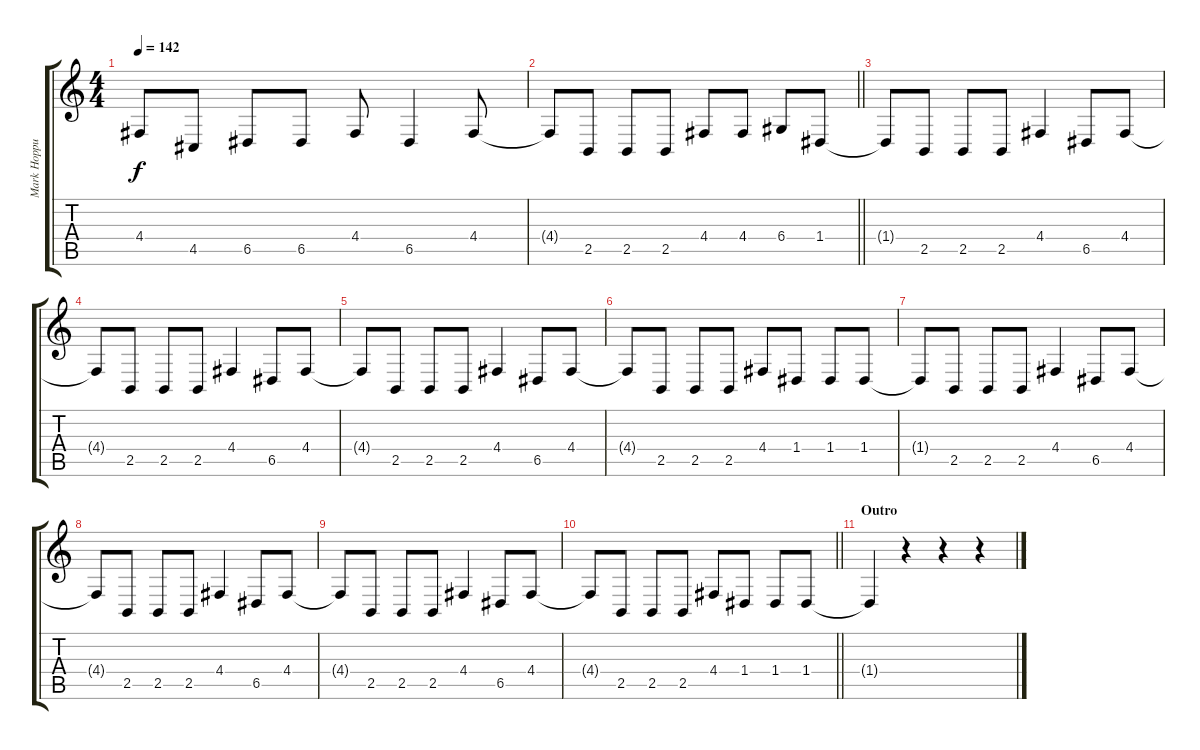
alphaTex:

\track ("Mark Hoppus - Vocals" "Mark Hoppu") {instrument tenorsax}
\staff {score tabs}
\tuning (E4 B3 G3 D3 A2 E2) {hide}
\ts (4 4)
\tempo 142
\clef g2
\ks c
4.4{t}.8{dy f} 4.5.8 6.5.8 6.5.8 4.4.8 6.5.4 4.4.8 |
\barLineRight lightlight
4.4{t}.8 2.5.8 2.5.8 2.5.8 4.4.8 4.4.8 6.4.8 1.4.8 |
1.4{t}.8 2.5.8 2.5.8 2.5.8 4.4.4 6.5.8 4.4.8 |
4.4{t}.8 2.5.8 2.5.8 2.5.8 4.4.4 6.5.8 4.4.8 |
4.4{t}.8 2.5.8 2.5.8 2.5.8 4.4.4 6.5.8 4.4.8 |
4.4{t}.8 2.5.8 2.5.8 2.5.8 4.4.8 1.4.8 1.4.8 1.4.8 |
1.4{t}.8 2.5.8 2.5.8 2.5.8 4.4.4 6.5.8 4.4.8 |
4.4{t}.8 2.5.8 2.5.8 2.5.8 4.4.4 6.5.8 4.4.8 |
4.4{t}.8 2.5.8 2.5.8 2.5.8 4.4.4 6.5.8 4.4.8 |
\barLineRight lightlight
4.4{t}.8 2.5.8 2.5.8 2.5.8 4.4.8 1.4.8 1.4.8 1.4.8 |
\section ("" "Outro")
1.4{t}.4 r.4 r.4 r.4
